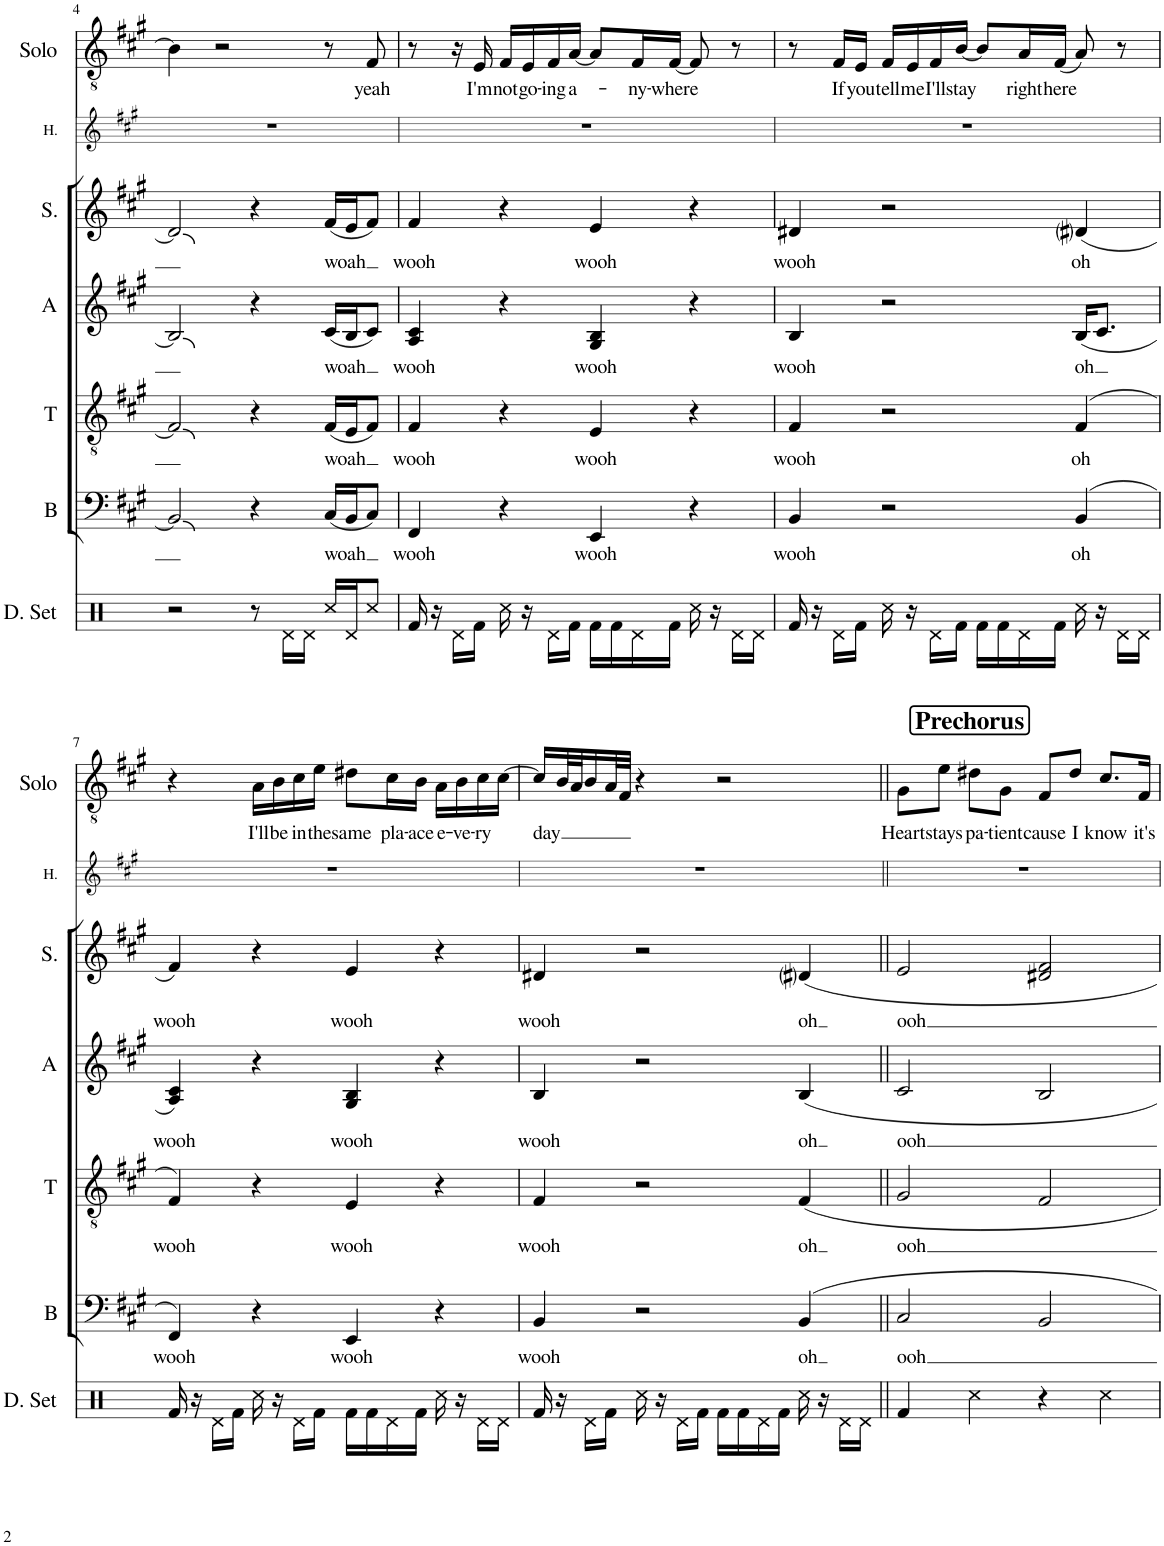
**kern	**kern	**text	**kern	**text	**kern	**text	**kern	**text	**kern	**kern	**text
*part7	*part6	*part6	*part5	*part5	*part4	*part4	*part3	*part3	*part2	*part1	*part1
*staff7	*staff6	*staff6	*staff5	*staff5	*staff4	*staff4	*staff3	*staff3	*staff2	*staff1	*staff1
*I"Drumset	*I"Bass	*	*I"Tenor	*	*I"Alto	*	*I"Soprano	*	*I"Harmony	*I"Solo	*
*I'D. Set	*I'B	*	*I'T	*	*I'A	*	*I'S.	*	*I'H.	*I'Solo	*
!!LO:PB:g=z
*clefX	*clefF4	*	*clefGv2	*	*clefG2	*	*clefG2	*	*clefG2	*clefGv2	*
*k[]	*k[f#c#g#]	*	*k[f#c#g#]	*	*k[f#c#g#]	*	*k[f#c#g#]	*	*k[f#c#g#]	*k[f#c#g#]	*
*M4/4	*M4/4	*	*M4/4	*	*M4/4	*	*M4/4	*	*M4/4	*M4/4	*
=4	=4	=4	=4	=4	=4	=4	=4	=4	=4	=4	=4
2r	2BB/]	.	2F#/]	.	2B/]	.	2d#/]	.	1r	4B\]	.
.	.	.	.	.	.	.	.	.	.	2r	.
8r	4r	.	4r	.	4r	.	4r	.	.	.	.
16Rd\LL	.	.	.	.	.	.	.	.	.	.	.
16Rd\JJ	.	.	.	.	.	.	.	.	.	.	.
!	!	!LO:LY:b	!	!LO:LY:b	!	!LO:LY:b	!	!LO:LY:b	!	!	!
16Rcc/LL	(16C#/LL	woah	(16F#/LL	woah	(16c#/LL	woah	(16f#/LL	woah	.	8r	.
16Rd/J	16BB/J	.	16E/J	.	16B/J	.	16e/J	.	.	.	.
!	!	!	!	!	!	!	!	!	!	!	!LO:LY:b
8Rcc/J	8C#/J)	.	8F#/J)	.	8c#/J)	.	8f#/J)	.	.	8F#/	yeah
=5	=5	=5	=5	=5	=5	=5	=5	=5	=5	=5	=5
!	!	!LO:LY:b	!	!LO:LY:b	!	!LO:LY:b	!	!LO:LY:b	!	!	!
16Rf/	4FF#/	wooh	4F#/	wooh	4A/ 4c#/	wooh	4f#/	wooh	1r	8r	.
16r	.	.	.	.	.	.	.	.	.	.	.
16Rd\LL	.	.	.	.	.	.	.	.	.	16r	.
!	!	!	!	!	!	!	!	!	!	!	!LO:LY:b
16Rf\JJ	.	.	.	.	.	.	.	.	.	16E/	I'm
!	!	!	!	!	!	!	!	!	!	!	!LO:LY:b
16Rcc\	4r	.	4r	.	4r	.	4r	.	.	16F#/LL	not
!	!	!	!	!	!	!	!	!	!	!	!LO:LY:b
16r	.	.	.	.	.	.	.	.	.	16E/	go-
!	!	!	!	!	!	!	!	!	!	!	!LO:LY:b
16Rd\LL	.	.	.	.	.	.	.	.	.	16F#/	-ing
!	!	!	!	!	!	!	!	!	!	!	!LO:LY:b
16Rf\JJ	.	.	.	.	.	.	.	.	.	[16A/JJ	a-
!	!	!LO:LY:b	!	!LO:LY:b	!	!LO:LY:b	!	!LO:LY:b	!	!	!
16Rf\LL	4EE/	wooh	4E/	wooh	4G#/ 4B/	wooh	4e/	wooh	.	8A/L]	.
16Rf\	.	.	.	.	.	.	.	.	.	.	.
!	!	!	!	!	!	!	!	!	!	!	!LO:LY:b
16Rd\	.	.	.	.	.	.	.	.	.	16F#/L	-ny-
!	!	!	!	!	!	!	!	!	!	!	!LO:LY:b
16Rf\JJ	.	.	.	.	.	.	.	.	.	[16F#/JJ	-where
16Rcc\	4r	.	4r	.	4r	.	4r	.	.	8F#/]	.
16r	.	.	.	.	.	.	.	.	.	.	.
16Rd\LL	.	.	.	.	.	.	.	.	.	8r	.
16Rd\JJ	.	.	.	.	.	.	.	.	.	.	.
=6	=6	=6	=6	=6	=6	=6	=6	=6	=6	=6	=6
!	!	!LO:LY:b	!	!LO:LY:b	!	!LO:LY:b	!	!LO:LY:b	!	!	!
16Rf/	4BB/	wooh	4F#/	wooh	4B/	wooh	4d#X/	wooh	1r	8r	.
16r	.	.	.	.	.	.	.	.	.	.	.
!	!	!	!	!	!	!	!	!	!	!	!LO:LY:b
16Rd\LL	.	.	.	.	.	.	.	.	.	16F#/LL	If
!	!	!	!	!	!	!	!	!	!	!	!LO:LY:b
16Rf\JJ	.	.	.	.	.	.	.	.	.	16E/JJ	you
!	!	!	!	!	!	!	!	!	!	!	!LO:LY:b
16Rcc\	2r	.	2r	.	2r	.	2r	.	.	16F#/LL	tell
!	!	!	!	!	!	!	!	!	!	!	!LO:LY:b
16r	.	.	.	.	.	.	.	.	.	16E/	me
!	!	!	!	!	!	!	!	!	!	!	!LO:LY:b
16Rd\LL	.	.	.	.	.	.	.	.	.	16F#/	I'll
!	!	!	!	!	!	!	!	!	!	!	!LO:LY:b
16Rf\JJ	.	.	.	.	.	.	.	.	.	[16B/JJ	stay
16Rf\LL	.	.	.	.	.	.	.	.	.	8B/L]	.
16Rf\	.	.	.	.	.	.	.	.	.	.	.
!	!	!	!	!	!	!	!	!	!	!	!LO:LY:b
16Rd\	.	.	.	.	.	.	.	.	.	16A/L	right
!	!	!	!	!	!	!	!	!	!	!	!LO:LY:b
16Rf\JJ	.	.	.	.	.	.	.	.	.	(16F#/JJ	here
!	!	!LO:LY:b	!	!LO:LY:b	!	!LO:LY:b	!	!LO:LY:b	!	!	!
16Rcc\	(>4BB/	oh	(>4F#/	oh	(<16B/KL	oh	(<4d#i/	oh	.	8A/)	.
16r	.	.	.	.	8.c#/J	.	.	.	.	.	.
16Rd\LL	.	.	.	.	.	.	.	.	.	8r	.
16Rd\JJ	.	.	.	.	.	.	.	.	.	.	.
!!LO:LB:g=z
=7	=7	=7	=7	=7	=7	=7	=7	=7	=7	=7	=7
!	!	!LO:LY:b	!	!LO:LY:b	!	!LO:LY:b	!	!LO:LY:b	!	!	!
16Rf/	4FF#/)	wooh	4F#/)	wooh	4A/ 4c#/)	wooh	4f#/)	wooh	1r	4r	.
16r	.	.	.	.	.	.	.	.	.	.	.
16Rd\LL	.	.	.	.	.	.	.	.	.	.	.
16Rf\JJ	.	.	.	.	.	.	.	.	.	.	.
!	!	!	!	!	!	!	!	!	!	!	!LO:LY:b
16Rcc\	4r	.	4r	.	4r	.	4r	.	.	16A\LL	I'll
!	!	!	!	!	!	!	!	!	!	!	!LO:LY:b
16r	.	.	.	.	.	.	.	.	.	16B\	be
!	!	!	!	!	!	!	!	!	!	!	!LO:LY:b
16Rd\LL	.	.	.	.	.	.	.	.	.	16c#\	in
!	!	!	!	!	!	!	!	!	!	!	!LO:LY:b
16Rf\JJ	.	.	.	.	.	.	.	.	.	16e\JJ	the
!	!	!LO:LY:b	!	!LO:LY:b	!	!LO:LY:b	!	!LO:LY:b	!	!	!LO:LY:b
16Rf\LL	4EE/	wooh	4E/	wooh	4G#/ 4B/	wooh	4e/	wooh	.	8d#X\L	same
16Rf\	.	.	.	.	.	.	.	.	.	.	.
!	!	!	!	!	!	!	!	!	!	!	!LO:LY:b
16Rd\	.	.	.	.	.	.	.	.	.	16c#\L	pla-
!	!	!	!	!	!	!	!	!	!	!	!LO:LY:b
16Rf\JJ	.	.	.	.	.	.	.	.	.	16B\JJ	-ace
!	!	!	!	!	!	!	!	!	!	!	!LO:LY:b
16Rcc\	4r	.	4r	.	4r	.	4r	.	.	16A\LL	e-
!	!	!	!	!	!	!	!	!	!	!	!LO:LY:b
16r	.	.	.	.	.	.	.	.	.	16B\	-ve-
!	!	!	!	!	!	!	!	!	!	!	!LO:LY:b
16Rd\LL	.	.	.	.	.	.	.	.	.	16c#\	-ry
16Rd\JJ	.	.	.	.	.	.	.	.	.	[16c#\JJ	.
=8	=8	=8	=8	=8	=8	=8	=8	=8	=8	=8	=8
!	!	!LO:LY:b	!	!LO:LY:b	!	!LO:LY:b	!	!LO:LY:b	!	!	!LO:LY:b
16Rf/	4BB/	wooh	4F#/	wooh	4B/	wooh	4d#X/	wooh	1r	16c#/LL]	day
16r	.	.	.	.	.	.	.	.	.	32B/L	.
.	.	.	.	.	.	.	.	.	.	32A/J	.
16Rd\LL	.	.	.	.	.	.	.	.	.	16B/	.
16Rf\JJ	.	.	.	.	.	.	.	.	.	32A/L	.
.	.	.	.	.	.	.	.	.	.	32F#/JJJ	.
16Rcc\	2r	.	2r	.	2r	.	2r	.	.	4r	.
16r	.	.	.	.	.	.	.	.	.	.	.
16Rd\LL	.	.	.	.	.	.	.	.	.	.	.
16Rf\JJ	.	.	.	.	.	.	.	.	.	.	.
16Rf\LL	.	.	.	.	.	.	.	.	.	2r	.
16Rf\	.	.	.	.	.	.	.	.	.	.	.
16Rd\	.	.	.	.	.	.	.	.	.	.	.
16Rf\JJ	.	.	.	.	.	.	.	.	.	.	.
!	!	!LO:LY:b	!	!LO:LY:b	!	!LO:LY:b	!	!LO:LY:b	!	!	!
16Rcc\	4BB/	oh	4F#/	oh	4B/	oh	4d#i/	oh	.	.	.
16r	.	.	.	.	.	.	.	.	.	.	.
16Rd\LL	.	.	.	.	.	.	.	.	.	.	.
16Rd\JJ	.	.	.	.	.	.	.	.	.	.	.
!!LO:REH:place=s1:a:B:cj:fs=14:t=Prechorus
=9||	=9||	=9||	=9||	=9||	=9||	=9||	=9||	=9||	=9||	=9||	=9||
!	!	!LO:LY:b	!	!LO:LY:b	!	!LO:LY:b	!	!LO:LY:b	!	!	!LO:LY:b
4Rf/	2C#/	ooh	2G#/	ooh	2c#/	ooh	2e/	ooh	1r	8G#\L	Heart
!	!	!	!	!	!	!	!	!	!	!	!LO:LY:b
.	.	.	.	.	.	.	.	.	.	8e\J	stays
!	!	!	!	!	!	!	!	!	!	!	!LO:LY:b
4Rcc\	.	.	.	.	.	.	.	.	.	8d#X\L	pa-
!	!	!	!	!	!	!	!	!	!	!	!LO:LY:b
.	.	.	.	.	.	.	.	.	.	8G#\J	-tient
!	!	!	!	!	!	!	!	!	!	!	!LO:LY:b
4r	2BB/	.	2F#/	.	2B/	.	2d#X/ 2f#/	.	.	8F#/L	cause
!	!	!	!	!	!	!	!	!	!	!	!LO:LY:b
.	.	.	.	.	.	.	.	.	.	8d#/J	I
!	!	!	!	!	!	!	!	!	!	!	!LO:LY:b
4Rcc\	.	.	.	.	.	.	.	.	.	8.c#/L	know
!	!	!	!	!	!	!	!	!	!	!	!LO:LY:b
.	.	.	.	.	.	.	.	.	.	16F#/Jk	it's
=	=	=	=	=	=	=	=	=	=	=	=
*-	*-	*-	*-	*-	*-	*-	*-	*-	*-	*-	*-
